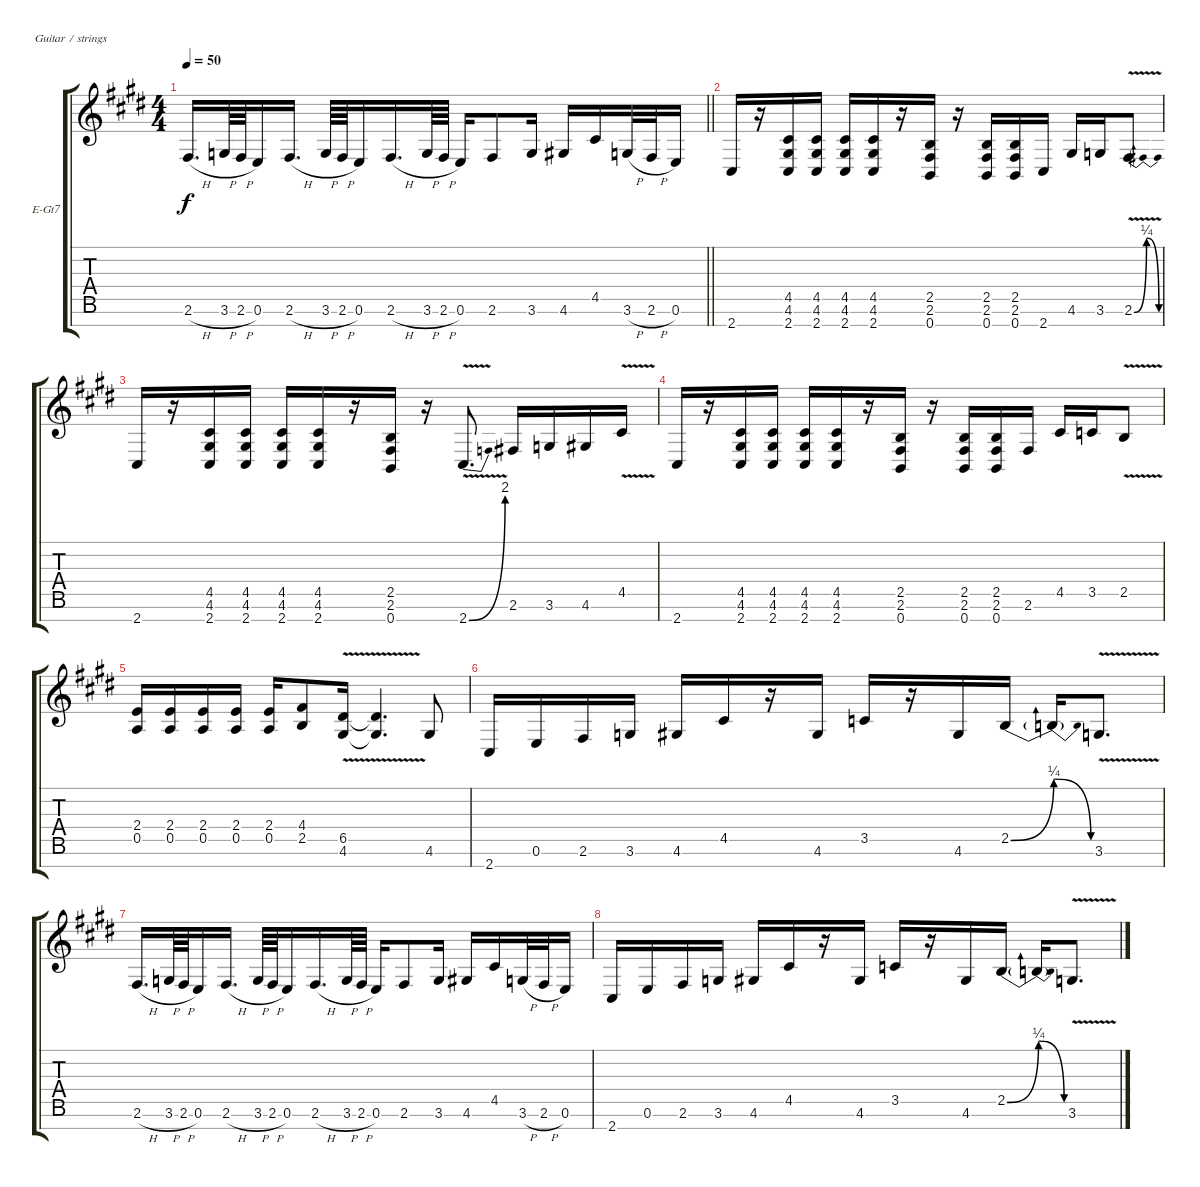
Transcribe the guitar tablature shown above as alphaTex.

\bracketExtendMode groupsimilarinstruments
\firstSystemTrackNameOrientation horizontal
\otherSystemsTrackNameOrientation horizontal
\track ("Guitar 2" "E-Gt7") {instrument overdrivenguitar}
\staff {score tabs}
\tuning (E4 B3 G3 D3 A2 E2 B1)
\ts (4 4)
\tempo 50
\clef g2
\barLineRight lightlight
\ks c#minor
2.6{h}.16{d dy f} 3.6{h}.64 2.6{h}.64 0.6.16 2.6{h}.16{d} 3.6{h}.64 2.6{h}.64 0.6.16 2.6{h}.16{d} 3.6{h}.64 2.6{h}.64 0.6.16 2.6.8 3.6.16 4.6.16 4.5.16 3.6{h}.32 2.6{h}.32 0.6.16 |
2.7.16 r.16 (4.5 4.6 2.7).16 (4.5 4.6 2.7).16 (4.5 4.6 2.7).16 (4.5 4.6 2.7).16 r.16 (2.5 2.6 0.7).16 r.16 (2.5 2.6 0.7).16 (2.5 2.6 0.7).16 2.7.16 4.6.16 3.6.16 2.6{be (bendrelease 0 0 30 1 30 1 60 0) v}.8 |
2.7.16 r.16 (4.5 4.6 2.7).16 (4.5 4.6 2.7).16 (4.5 4.6 2.7).16 (4.5 4.6 2.7).16 r.16 (2.5 2.6 0.7).16 r.16 2.7{be (bend 0 0 60 8) v}.8{d} 2.6.16 3.6.16 4.6.16 4.5{v}.16 |
2.7.16 r.16 (4.5 4.6 2.7).16 (4.5 4.6 2.7).16 (4.5 4.6 2.7).16 (4.5 4.6 2.7).16 r.16 (2.5 2.6 0.7).16 r.16 (2.5 2.6 0.7).16 (2.5 2.6 0.7).16 2.6.16 4.5.16 3.5.16 2.5{v}.8 |
(2.4 0.5).16 (2.4 0.5).16 (2.4 0.5).16 (2.4 0.5).16 (2.4 0.5).16 (4.4 2.5).8 (6.5{v} 4.6{v}).16 (6.5{v t} 4.6{v t}).4{d} 4.6.8 |
2.7.16 0.6.16 2.6.16 3.6.16 4.6.16 4.5.16 r.16 4.6.16 3.5.16 r.16 4.6.16 2.5{be (bend 0 0 60 1)}.16 2.5{be (release 0 1 60 0) t}.16 3.6{v}.8{d} |
2.6{h}.16{d} 3.6{h}.64 2.6{h}.64 0.6.16 2.6{h}.16{d} 3.6{h}.64 2.6{h}.64 0.6.16 2.6{h}.16{d} 3.6{h}.64 2.6{h}.64 0.6.16 2.6.8 3.6.16 4.6.16 4.5.16 3.6{h}.32 2.6{h}.32 0.6.16 |
2.7.16 0.6.16 2.6.16 3.6.16 4.6.16 4.5.16 r.16 4.6.16 3.5.16 r.16 4.6.16 2.5{be (bend 0 0 60 1)}.16 2.5{be (release 0 1 60 0) t}.16 3.6{v}.8{d}
